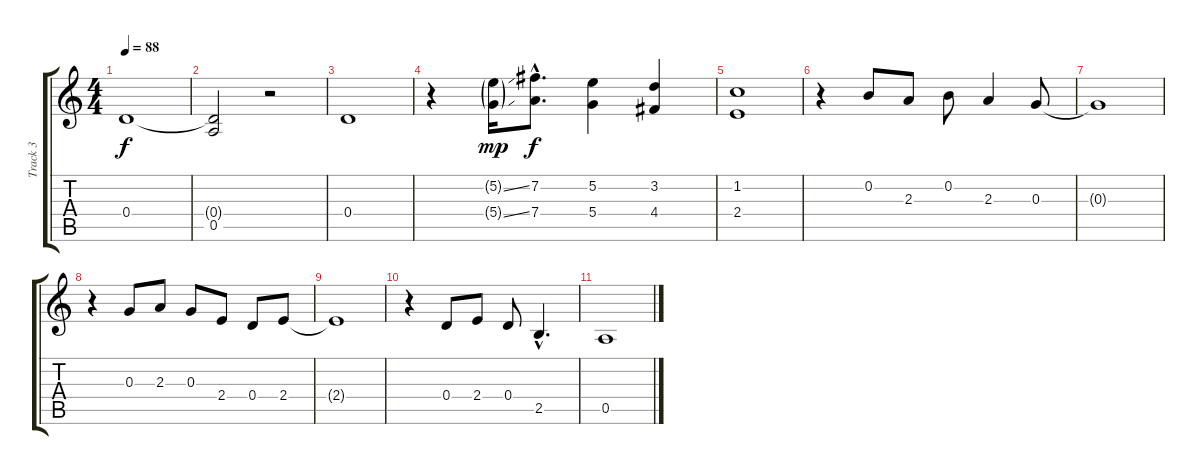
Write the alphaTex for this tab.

\track ("Track 3" "Track 3") {instrument acousticguitarnylon}
\staff {score tabs}
\tuning (E4 B3 G3 D3 A2 E2) {hide}
\ts (4 4)
\tempo 88
\clef g2
\ks c
0.4.1{dy f} |
(0.4{t} 0.5{t}).2 r.2 |
0.4.1 |
r.4 (5.2{ss g} 5.4{ss g}).16{dy mp} (7.2{hac} 7.4{hac}).8{d dy f} (5.2 5.4).4 (3.2 4.4).4 |
(1.2 2.4).1 |
r.4 0.2.8 2.3.8 0.2.8 2.3.4 0.3.8 |
0.3{t}.1 |
r.4 0.3.8 2.3.8 0.3.8 2.4.8 0.4.8 2.4.8 |
2.4{t}.1 |
r.4 0.4.8 2.4.8 0.4.8 2.5{hac}.4{d} |
0.5.1
